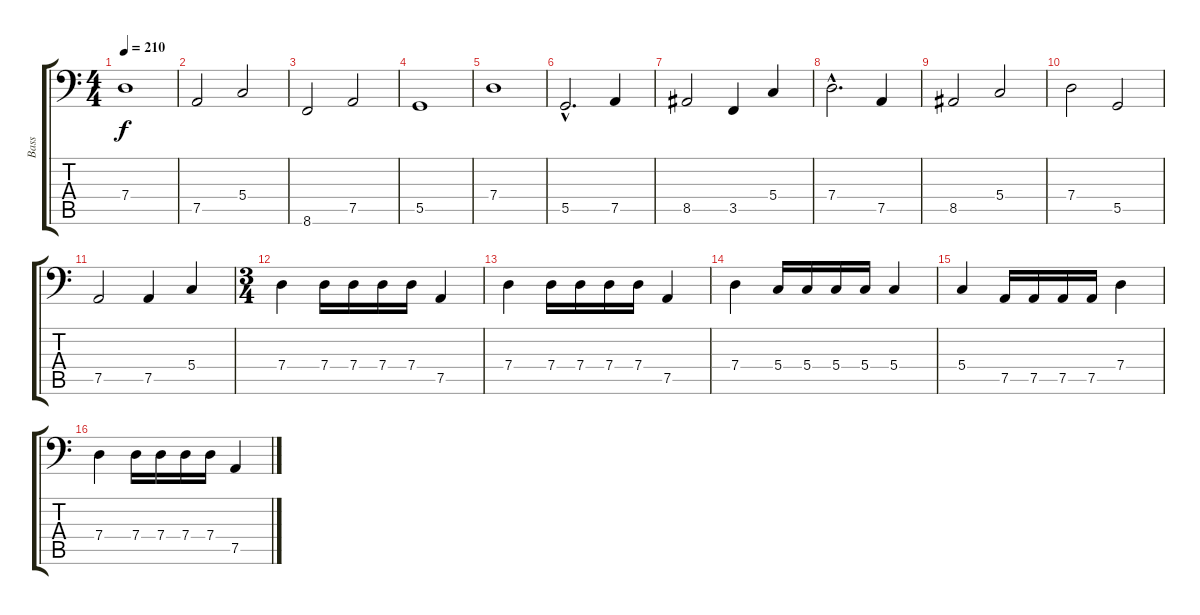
\track ("Bass" "Bass") {instrument electricbasspick}
\staff {score tabs}
\tuning (A2 E2 C2 G1 D1 A0) {hide}
\ts (4 4)
\tempo 210
\clef f4
\ks c
7.4.1{dy f} |
7.5.2 5.4.2 |
8.6.2 7.5.2 |
5.5.1 |
7.4.1 |
5.5{hac}.2{d} 7.5.4 |
8.5.2 3.5.4 5.4.4 |
7.4{hac}.2{d} 7.5.4 |
8.5.2 5.4.2 |
7.4.2 5.5.2 |
7.5.2 7.5.4 5.4.4 |
\ts (3 4)
7.4.4 7.4.16 7.4.16 7.4.16 7.4.16 7.5.4 |
7.4.4 7.4.16 7.4.16 7.4.16 7.4.16 7.5.4 |
7.4.4 5.4.16 5.4.16 5.4.16 5.4.16 5.4.4 |
5.4.4 7.5.16 7.5.16 7.5.16 7.5.16 7.4.4 |
7.4.4 7.4.16 7.4.16 7.4.16 7.4.16 7.5.4
